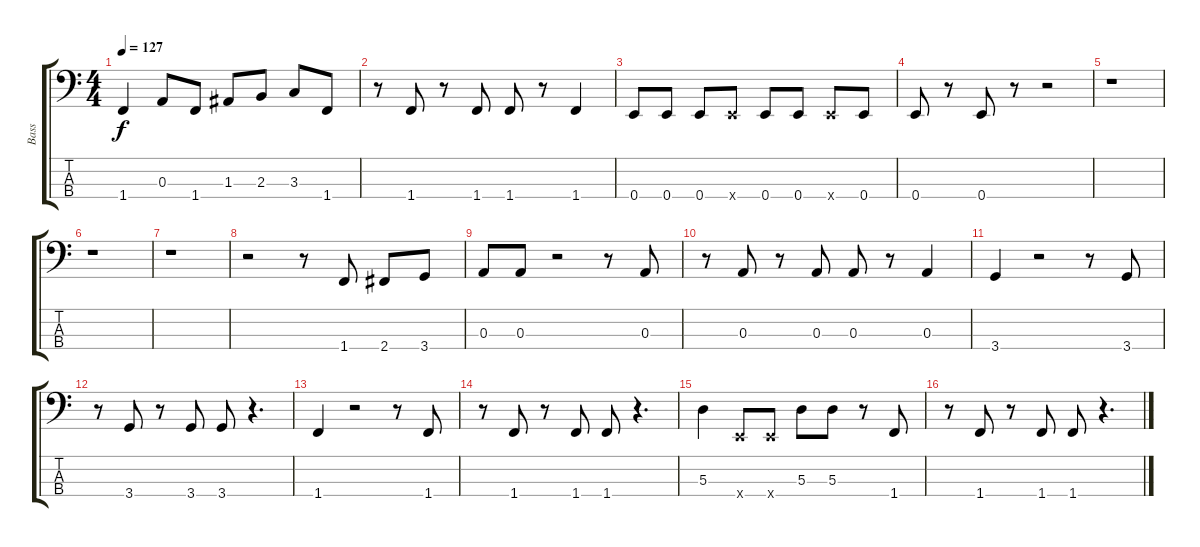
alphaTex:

\track ("Bass" "Bass") {instrument electricbasspick}
\staff {score tabs}
\tuning (G2 D2 A1 E1) {hide}
\ts (4 4)
\tempo 127
\clef f4
\ks c
1.4.4{dy f} 0.3.8 1.4.8 1.3.8 2.3.8 3.3.8 1.4.8 |
r.8 1.4.8 r.8 1.4.8 1.4.8 r.8 1.4.4 |
0.4.8 0.4.8 0.4.8 0.4{x}.8 0.4.8 0.4.8 0.4{x}.8 0.4.8 |
0.4.8 r.8 0.4.8 r.8 r.2 |
r.1 |
r.1 |
r.1 |
r.2 r.8 1.4.8 2.4.8 3.4.8 |
0.3.8 0.3.8 r.2 r.8 0.3.8 |
r.8 0.3.8 r.8 0.3.8 0.3.8 r.8 0.3.4 |
3.4.4 r.2 r.8 3.4.8 |
r.8 3.4.8 r.8 3.4.8 3.4.8 r.4{d} |
1.4.4 r.2 r.8 1.4.8 |
r.8 1.4.8 r.8 1.4.8 1.4.8 r.4{d} |
5.3.4 0.4{x}.8 0.4{x}.8 5.3.8 5.3.8 r.8 1.4.8 |
r.8 1.4.8 r.8 1.4.8 1.4.8 r.4{d}
